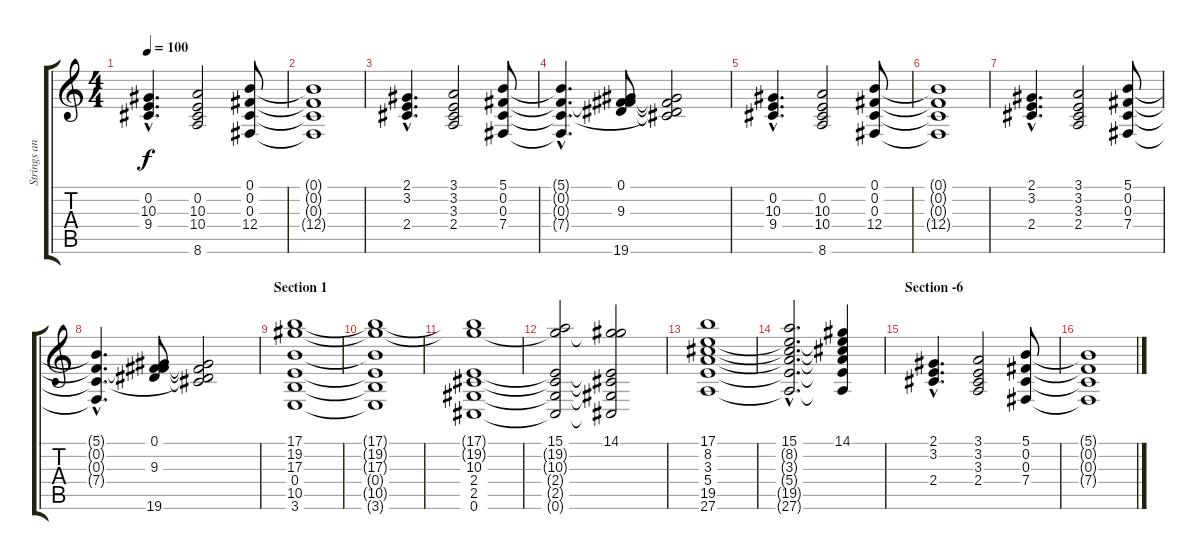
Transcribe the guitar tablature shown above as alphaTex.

\track ("Strings and Additional Pads" "Strings an") {instrument musicbox}
\staff {score tabs}
\tuning (Gb4 Db4 Gb3 B3 Gb3 Db3) {hide}
\ts (4 4)
\tempo 100
\clef g2
\ks c
(0.2{hac} 10.3{hac} 9.4{hac}).4{d dy f volume 11 balance 8 instrument pad5bowed} (0.2 10.3 10.4 8.6).2 (0.1 0.2 0.3 12.4).8 |
(0.1{t} 0.2{t} 0.3{t} 12.4{t}).1 |
(2.1{hac} 3.2{hac} 2.4{hac}).4{d balance 8 instrument pad2warm} (3.1 3.2 3.3 2.4).2 (5.1 0.2 0.3 7.4).8 |
(5.1{hac t} 0.2{hac t} 0.3{hac t} 7.4{hac t}).4{d} (0.1 9.3 7.4{t} 19.6).8 (0.1{t} 0.2{t} 9.3{t} 19.6{t}).2 |
(0.2{hac} 10.3{hac} 9.4{hac}).4{d volume 11 balance 8 instrument pad5bowed} (0.2 10.3 10.4 8.6).2 (0.1 0.2 0.3 12.4).8 |
(0.1{t} 0.2{t} 0.3{t} 12.4{t}).1 |
(2.1{hac} 3.2{hac} 2.4{hac}).4{d balance 8 instrument pad2warm} (3.1 3.2 3.3 2.4).2 (5.1 0.2 0.3 7.4).8 |
(5.1{hac t} 0.2{hac t} 0.3{hac t} 7.4{hac t}).4{d} (0.1 9.3 7.4{t} 19.6).8 (0.1{t} 0.2{t} 9.3{t} 19.6{t}).2 |
\section ("" "Section 1")
(17.1 19.2 17.3 0.4 10.5 3.6).1{volume 11 balance 8 instrument stringensemble2} |
(17.1{t} 19.2{t} 17.3{t} 0.4{t} 10.5{t} 3.6{t}).1 |
(17.1{t} 19.2{t} 10.3 2.4 2.5 0.6).1 |
(15.1 19.2{t} 10.3{t} 2.4{t} 2.5{t} 0.6{t}).2 (14.1 19.2{t} 10.3{t} 2.4{t} 2.5{t} 0.6{t}).2 |
(17.1 8.2 3.3 5.4 19.5 27.6).1{volume 11 balance 8 instrument stringensemble2} |
(15.1{hac} 8.2{hac t} 3.3{hac t} 5.4{hac t} 19.5{hac t} 27.6{hac t}).2{d} (14.1 8.2{t} 3.3{t} 5.4{t} 19.5{t} 27.6{t}).4 |
\section ("" "Section -6")
(2.1{hac} 3.2{hac} 2.4{hac}).4{d volume 11 balance 8 instrument pad5bowed} (3.1 3.2 3.3 2.4).2 (5.1 0.2 0.3 7.4).8 |
(5.1{t} 0.2{t} 0.3{t} 7.4{t}).1
